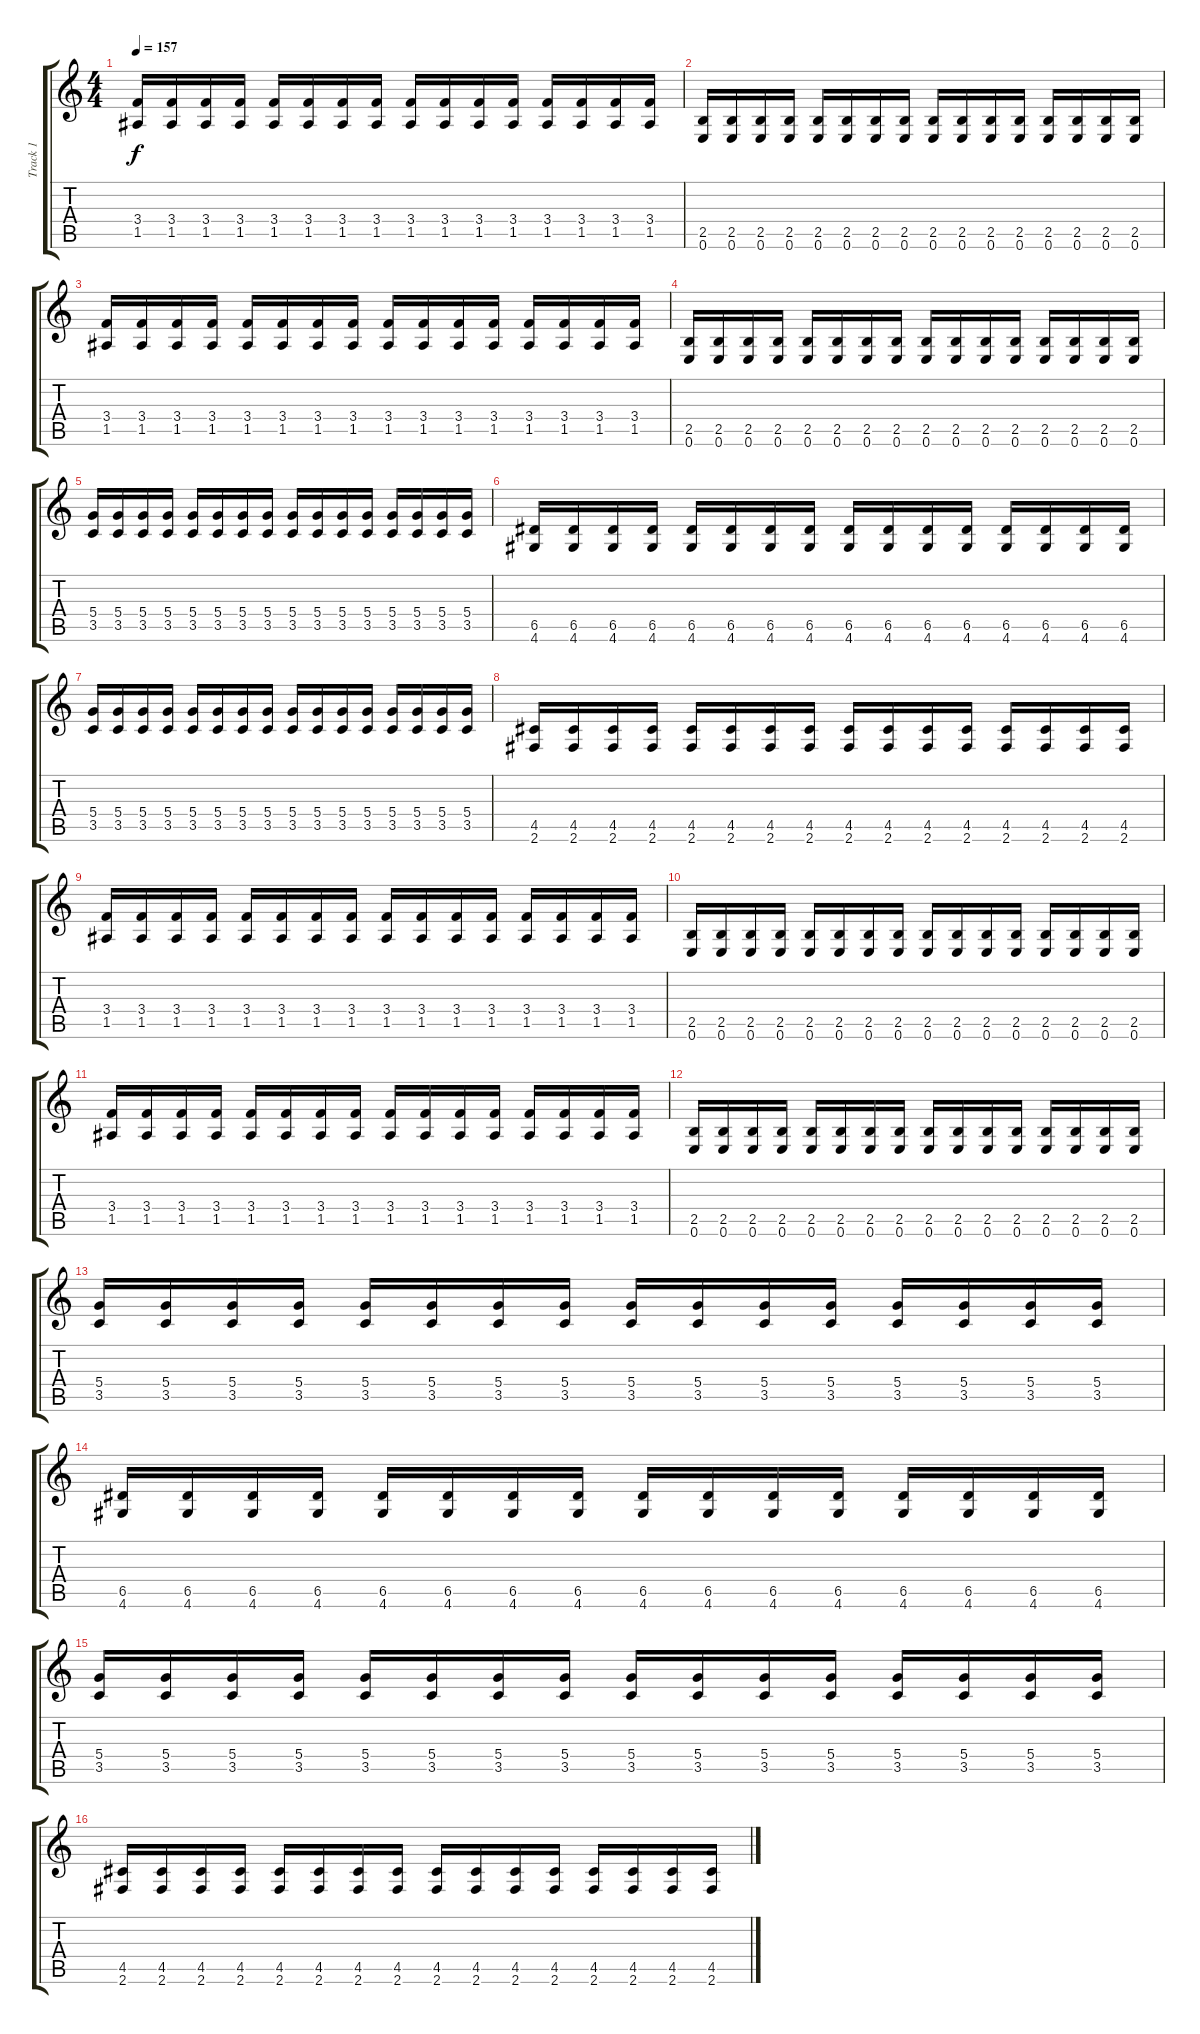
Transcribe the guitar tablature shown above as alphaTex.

\track ("Track 1" "Track 1") {instrument distortionguitar}
\staff {score tabs}
\tuning (E4 B3 G3 D3 A2 E2) {hide}
\ts (4 4)
\tempo 157
\clef g2
\ks c
(3.4 1.5).16{dy f instrument distortionguitar} (3.4 1.5).16 (3.4 1.5).16 (3.4 1.5).16 (3.4 1.5).16 (3.4 1.5).16 (3.4 1.5).16 (3.4 1.5).16 (3.4 1.5).16 (3.4 1.5).16 (3.4 1.5).16 (3.4 1.5).16 (3.4 1.5).16 (3.4 1.5).16 (3.4 1.5).16 (3.4 1.5).16 |
(2.5 0.6).16 (2.5 0.6).16 (2.5 0.6).16 (2.5 0.6).16 (2.5 0.6).16 (2.5 0.6).16 (2.5 0.6).16 (2.5 0.6).16 (2.5 0.6).16 (2.5 0.6).16 (2.5 0.6).16 (2.5 0.6).16 (2.5 0.6).16 (2.5 0.6).16 (2.5 0.6).16 (2.5 0.6).16 |
(3.4 1.5).16 (3.4 1.5).16 (3.4 1.5).16 (3.4 1.5).16 (3.4 1.5).16 (3.4 1.5).16 (3.4 1.5).16 (3.4 1.5).16 (3.4 1.5).16 (3.4 1.5).16 (3.4 1.5).16 (3.4 1.5).16 (3.4 1.5).16 (3.4 1.5).16 (3.4 1.5).16 (3.4 1.5).16 |
(2.5 0.6).16 (2.5 0.6).16 (2.5 0.6).16 (2.5 0.6).16 (2.5 0.6).16 (2.5 0.6).16 (2.5 0.6).16 (2.5 0.6).16 (2.5 0.6).16 (2.5 0.6).16 (2.5 0.6).16 (2.5 0.6).16 (2.5 0.6).16 (2.5 0.6).16 (2.5 0.6).16 (2.5 0.6).16 |
(5.4 3.5).16 (5.4 3.5).16 (5.4 3.5).16 (5.4 3.5).16 (5.4 3.5).16 (5.4 3.5).16 (5.4 3.5).16 (5.4 3.5).16 (5.4 3.5).16 (5.4 3.5).16 (5.4 3.5).16 (5.4 3.5).16 (5.4 3.5).16 (5.4 3.5).16 (5.4 3.5).16 (5.4 3.5).16 |
(6.5 4.6).16 (6.5 4.6).16 (6.5 4.6).16 (6.5 4.6).16 (6.5 4.6).16 (6.5 4.6).16 (6.5 4.6).16 (6.5 4.6).16 (6.5 4.6).16 (6.5 4.6).16 (6.5 4.6).16 (6.5 4.6).16 (6.5 4.6).16 (6.5 4.6).16 (6.5 4.6).16 (6.5 4.6).16 |
(5.4 3.5).16 (5.4 3.5).16 (5.4 3.5).16 (5.4 3.5).16 (5.4 3.5).16 (5.4 3.5).16 (5.4 3.5).16 (5.4 3.5).16 (5.4 3.5).16 (5.4 3.5).16 (5.4 3.5).16 (5.4 3.5).16 (5.4 3.5).16 (5.4 3.5).16 (5.4 3.5).16 (5.4 3.5).16 |
(4.5 2.6).16 (4.5 2.6).16 (4.5 2.6).16 (4.5 2.6).16 (4.5 2.6).16 (4.5 2.6).16 (4.5 2.6).16 (4.5 2.6).16 (4.5 2.6).16 (4.5 2.6).16 (4.5 2.6).16 (4.5 2.6).16 (4.5 2.6).16 (4.5 2.6).16 (4.5 2.6).16 (4.5 2.6).16 |
(3.4 1.5).16 (3.4 1.5).16 (3.4 1.5).16 (3.4 1.5).16 (3.4 1.5).16 (3.4 1.5).16 (3.4 1.5).16 (3.4 1.5).16 (3.4 1.5).16 (3.4 1.5).16 (3.4 1.5).16 (3.4 1.5).16 (3.4 1.5).16 (3.4 1.5).16 (3.4 1.5).16 (3.4 1.5).16 |
(2.5 0.6).16 (2.5 0.6).16 (2.5 0.6).16 (2.5 0.6).16 (2.5 0.6).16 (2.5 0.6).16 (2.5 0.6).16 (2.5 0.6).16 (2.5 0.6).16 (2.5 0.6).16 (2.5 0.6).16 (2.5 0.6).16 (2.5 0.6).16 (2.5 0.6).16 (2.5 0.6).16 (2.5 0.6).16 |
(3.4 1.5).16 (3.4 1.5).16 (3.4 1.5).16 (3.4 1.5).16 (3.4 1.5).16 (3.4 1.5).16 (3.4 1.5).16 (3.4 1.5).16 (3.4 1.5).16 (3.4 1.5).16 (3.4 1.5).16 (3.4 1.5).16 (3.4 1.5).16 (3.4 1.5).16 (3.4 1.5).16 (3.4 1.5).16 |
(2.5 0.6).16 (2.5 0.6).16 (2.5 0.6).16 (2.5 0.6).16 (2.5 0.6).16 (2.5 0.6).16 (2.5 0.6).16 (2.5 0.6).16 (2.5 0.6).16 (2.5 0.6).16 (2.5 0.6).16 (2.5 0.6).16 (2.5 0.6).16 (2.5 0.6).16 (2.5 0.6).16 (2.5 0.6).16 |
(5.4 3.5).16 (5.4 3.5).16 (5.4 3.5).16 (5.4 3.5).16 (5.4 3.5).16 (5.4 3.5).16 (5.4 3.5).16 (5.4 3.5).16 (5.4 3.5).16 (5.4 3.5).16 (5.4 3.5).16 (5.4 3.5).16 (5.4 3.5).16 (5.4 3.5).16 (5.4 3.5).16 (5.4 3.5).16 |
(6.5 4.6).16 (6.5 4.6).16 (6.5 4.6).16 (6.5 4.6).16 (6.5 4.6).16 (6.5 4.6).16 (6.5 4.6).16 (6.5 4.6).16 (6.5 4.6).16 (6.5 4.6).16 (6.5 4.6).16 (6.5 4.6).16 (6.5 4.6).16 (6.5 4.6).16 (6.5 4.6).16 (6.5 4.6).16 |
(5.4 3.5).16 (5.4 3.5).16 (5.4 3.5).16 (5.4 3.5).16 (5.4 3.5).16 (5.4 3.5).16 (5.4 3.5).16 (5.4 3.5).16 (5.4 3.5).16 (5.4 3.5).16 (5.4 3.5).16 (5.4 3.5).16 (5.4 3.5).16 (5.4 3.5).16 (5.4 3.5).16 (5.4 3.5).16 |
(4.5 2.6).16 (4.5 2.6).16 (4.5 2.6).16 (4.5 2.6).16 (4.5 2.6).16 (4.5 2.6).16 (4.5 2.6).16 (4.5 2.6).16 (4.5 2.6).16 (4.5 2.6).16 (4.5 2.6).16 (4.5 2.6).16 (4.5 2.6).16 (4.5 2.6).16 (4.5 2.6).16 (4.5 2.6).16
